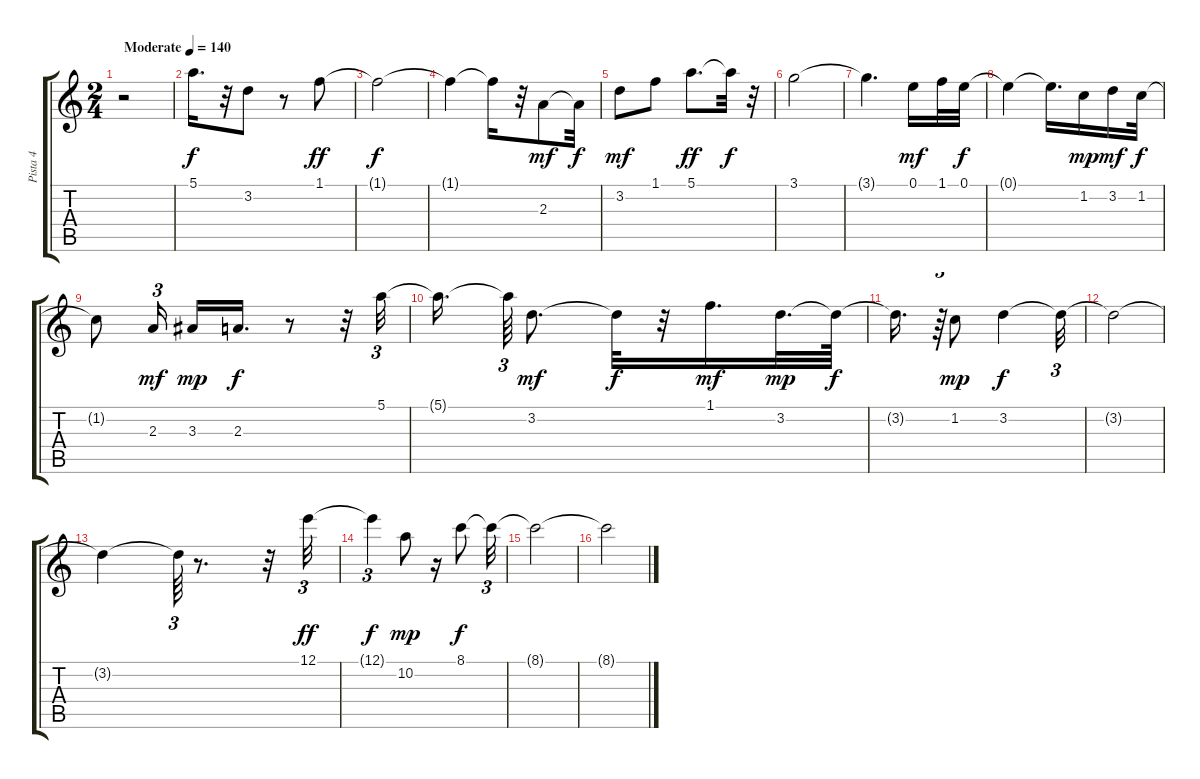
\track ("Pista 4" "Pista 4") {instrument distortionguitar}
\staff {score tabs}
\tuning (E4 B3 G3 D3 A2 E2) {hide}
\ts (2 4)
\tempo (140 "Moderate")
\clef g2
\ks c
r.2{dy f instrument distortionguitar} |
5.1.16{d instrument distortionguitar} r.32 3.2.8 r.8 1.1.8{dy ff} |
1.1{t}.2{dy f} |
1.1{t}.4 1.1{t}.16 r.32 2.3.8{dy mf} 2.3{t}.32{dy f} |
3.2.8{dy mf} 1.1.8 5.1.8{d dy ff} 5.1{t}.32{dy f} r.32 |
3.1.2 |
3.1{t}.4{d} 0.1.16{dy mf} 1.1.32 0.1.32{dy f} |
0.1{t}.4 0.1{t}.16{d} 1.2.16{dy mp} 3.2.16{dy mf} 1.2.32{dy f} |
1.2{t}.8 2.3.16{tu (3 2) dy mf beam splitsecondary} 3.3.16{dy mp} 2.3.16{d dy f} r.8 r.32 5.1.32{tu (3 2)} |
5.1{t}.16{d beam splitsecondary} 5.1{t}.64{tu (3 2)} 3.2.8{d dy mf} 3.2{t}.32{dy f} r.32 1.1.16{d dy mf} 3.2.32{d dy mp} 3.2{t}.64{dy f} |
3.2{t}.16{d} r.64{tu (3 2)} 1.2.8{dy mp} 3.2.4{dy f} 3.2{t}.32{tu (3 2)} |
3.2{t}.2 |
3.2{t}.4 3.2{t}.64{tu (3 2)} r.8{d} r.32 12.1.32{tu (3 2) dy ff} |
12.1{t}.4{tu (3 2) dy f} 10.2.8{dy mp} r.16 8.1.8{dy f} 8.1{t}.32{tu (3 2)} |
8.1{t}.2 |
8.1{t}.2
